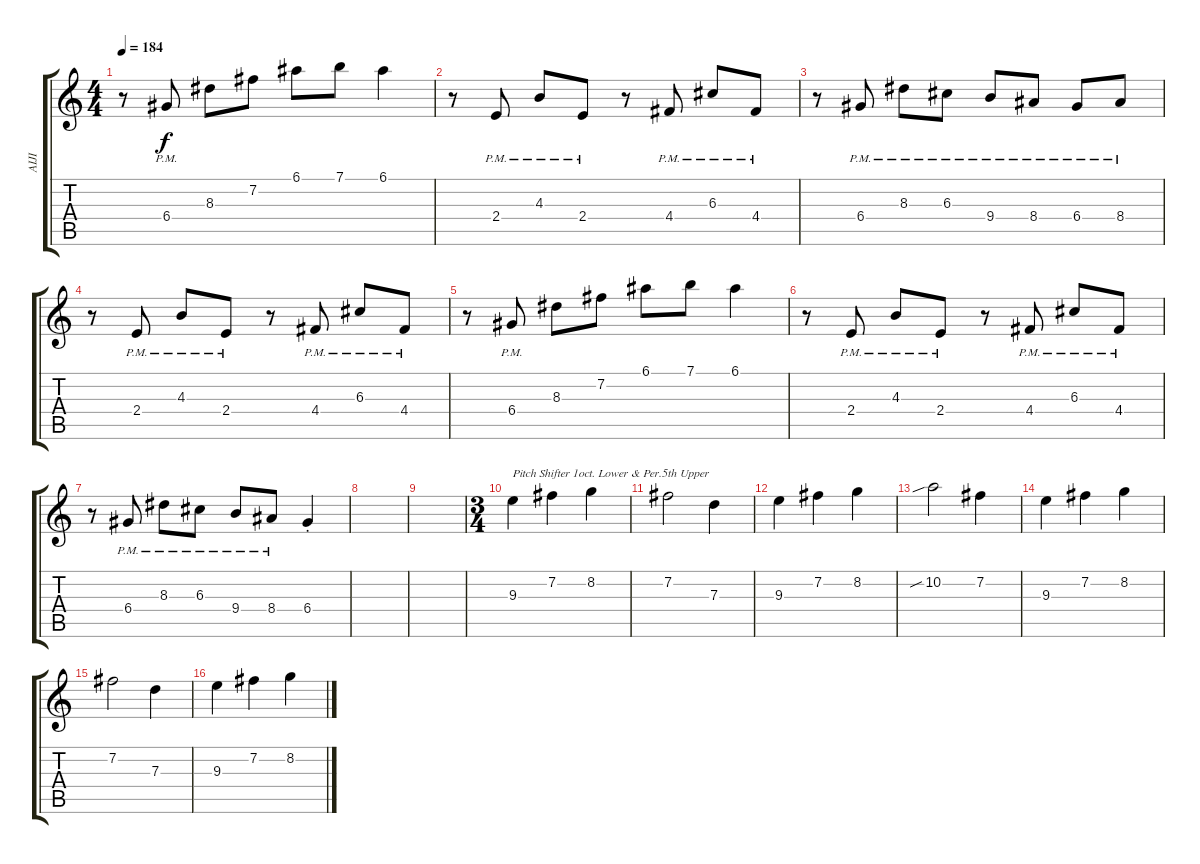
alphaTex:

\track ("AIJI" "AIJI") {instrument distortionguitar}
\staff {score tabs}
\tuning (E4 B3 G3 D3 A2 E2) {hide}
\ts (4 4)
\tempo 184
\clef g2
\ks c
r.8{dy f} 6.4{pm}.8 8.3.8 7.2.8 6.1.8 7.1.8 6.1.4 |
r.8 2.4{pm}.8 4.3{pm}.8 2.4{pm}.8 r.8 4.4{pm}.8 6.3{pm}.8 4.4{pm}.8 |
r.8 6.4{pm}.8 8.3{pm}.8 6.3{pm}.8 9.4{pm}.8 8.4{pm}.8 6.4{pm}.8 8.4{pm}.8 |
r.8 2.4{pm}.8 4.3{pm}.8 2.4{pm}.8 r.8 4.4{pm}.8 6.3{pm}.8 4.4{pm}.8 |
r.8 6.4{pm}.8 8.3.8 7.2.8 6.1.8 7.1.8 6.1.4 |
r.8 2.4{pm}.8 4.3{pm}.8 2.4{pm}.8 r.8 4.4{pm}.8 6.3{pm}.8 4.4{pm}.8 |
r.8 6.4{pm}.8 8.3{pm}.8 6.3{pm}.8 9.4{pm}.8 8.4{pm}.8 6.4{st}.4 |
|
|
\ts (3 4)
9.3.4{txt "Pitch Shifter 1oct. Lower & Per.5th Upper"} 7.2.4 8.2.4 |
7.2.2 7.3.4 |
9.3.4 7.2.4 8.2.4 |
10.2{sib}.2 7.2.4 |
9.3.4 7.2.4 8.2.4 |
7.2.2 7.3.4 |
9.3.4 7.2.4 8.2.4
